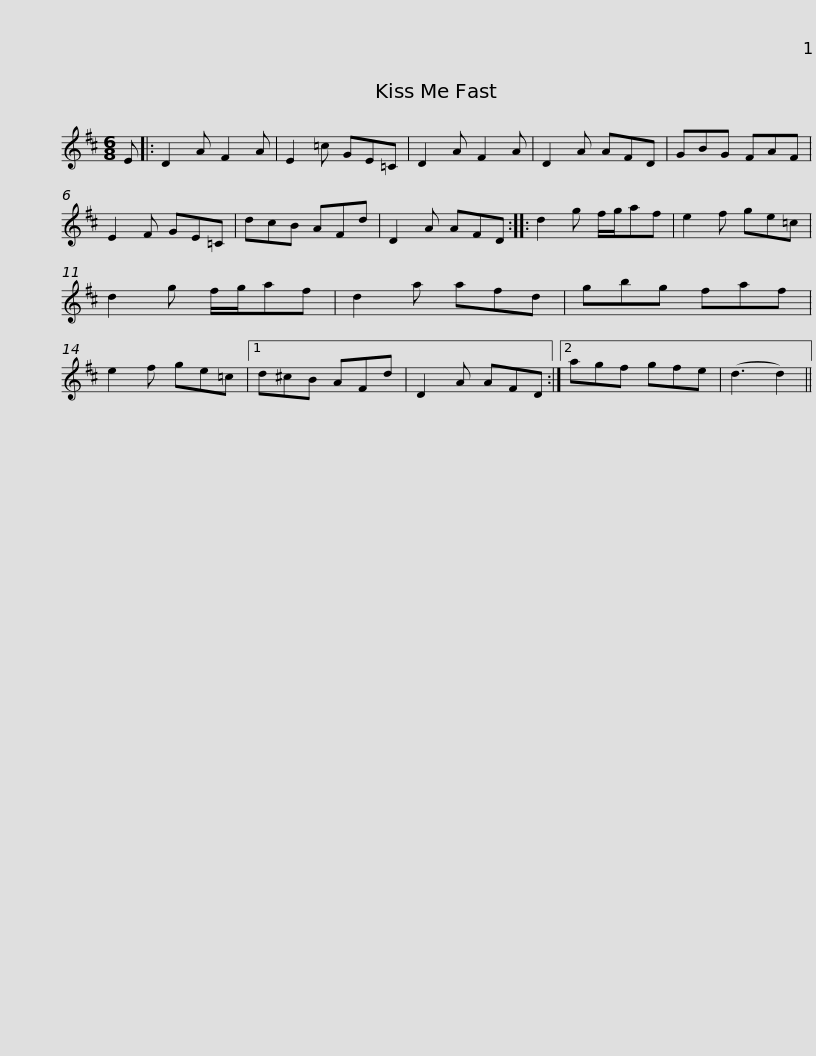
X:1
L:1/8
M:6/8
I:linebreak $
K:D
V:1 treble
V:1
 E |: D2 A F2 A | E2 =c GE=C | D2 A F2 A | D2 A AFD | %5
 GBG FAF | E2 F GE=C | dcB AFd |$ D2 A AFD :: d2 g f/g/af | %10
 e2 f ge=c | d2 g f/g/af | d2 a afd | gbg faf | e2 f ge=c |1$ %15
 d^cB AFd | D2 A AFD :|2 agf gfe | (d3 d2) || %19
